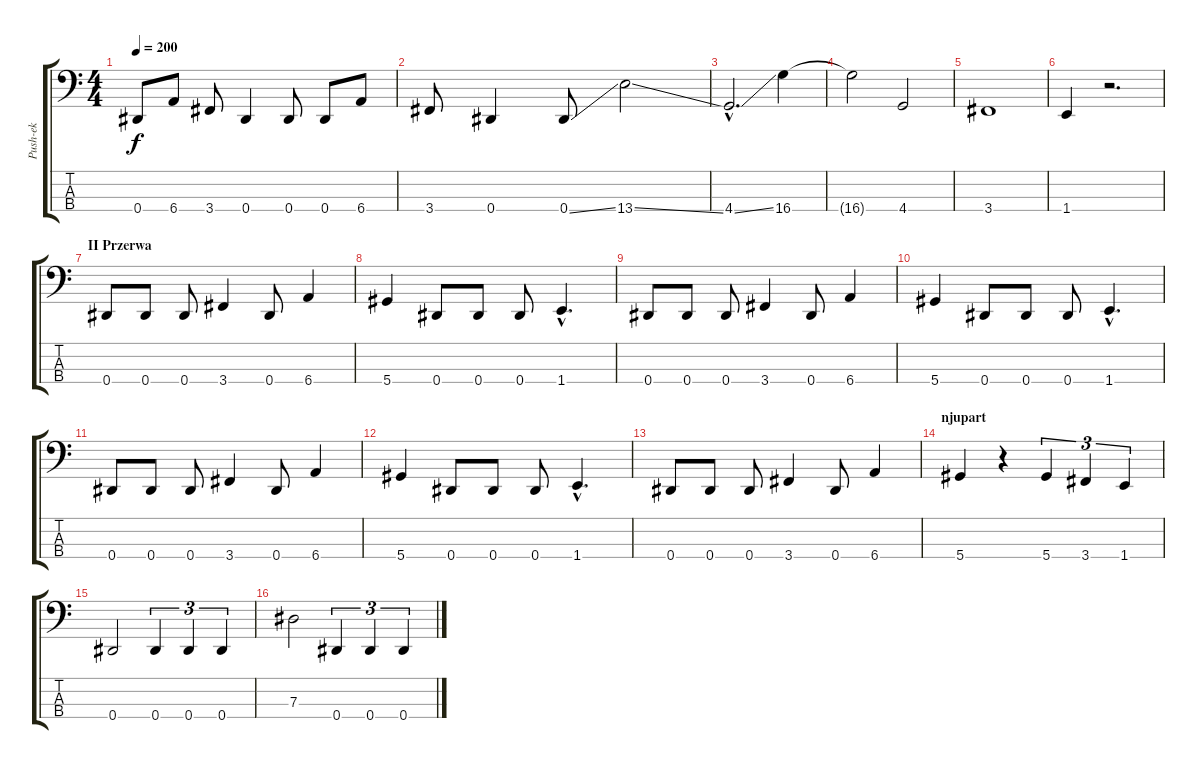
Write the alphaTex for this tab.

\track ("Push-ek" "Push-ek") {instrument electricbasspick}
\staff {score tabs}
\tuning (Gb2 Db2 Ab1 Eb1) {hide}
\ts (4 4)
\tempo 200
\clef f4
\ks c
0.4.8{dy f} 6.4.8 3.4.8 0.4.4 0.4.8 0.4.8 6.4.8 |
3.4.8 0.4.4 0.4{ss}.8 13.4{ss}.2 |
4.4{ss hac}.2{d} 16.4.4 |
16.4{t}.2 4.4.2 |
3.4.1 |
1.4.4 r.2{d} |
\section ("" "II Przerwa")
0.4.8 0.4.8 0.4.8 3.4.4 0.4.8 6.4.4 |
5.4.4 0.4.8 0.4.8 0.4.8 1.4{hac}.4{d} |
0.4.8 0.4.8 0.4.8 3.4.4 0.4.8 6.4.4 |
5.4.4 0.4.8 0.4.8 0.4.8 1.4{hac}.4{d} |
0.4.8 0.4.8 0.4.8 3.4.4 0.4.8 6.4.4 |
5.4.4 0.4.8 0.4.8 0.4.8 1.4{hac}.4{d} |
0.4.8 0.4.8 0.4.8 3.4.4 0.4.8 6.4.4 |
\section ("" "njupart")
5.4.4 r.4 5.4.4{tu (3 2)} 3.4.4{tu (3 2)} 1.4.4{tu (3 2)} |
0.4.2 0.4.4{tu (3 2)} 0.4.4{tu (3 2)} 0.4.4{tu (3 2)} |
7.3.2 0.4.4{tu (3 2)} 0.4.4{tu (3 2)} 0.4.4{tu (3 2)}
